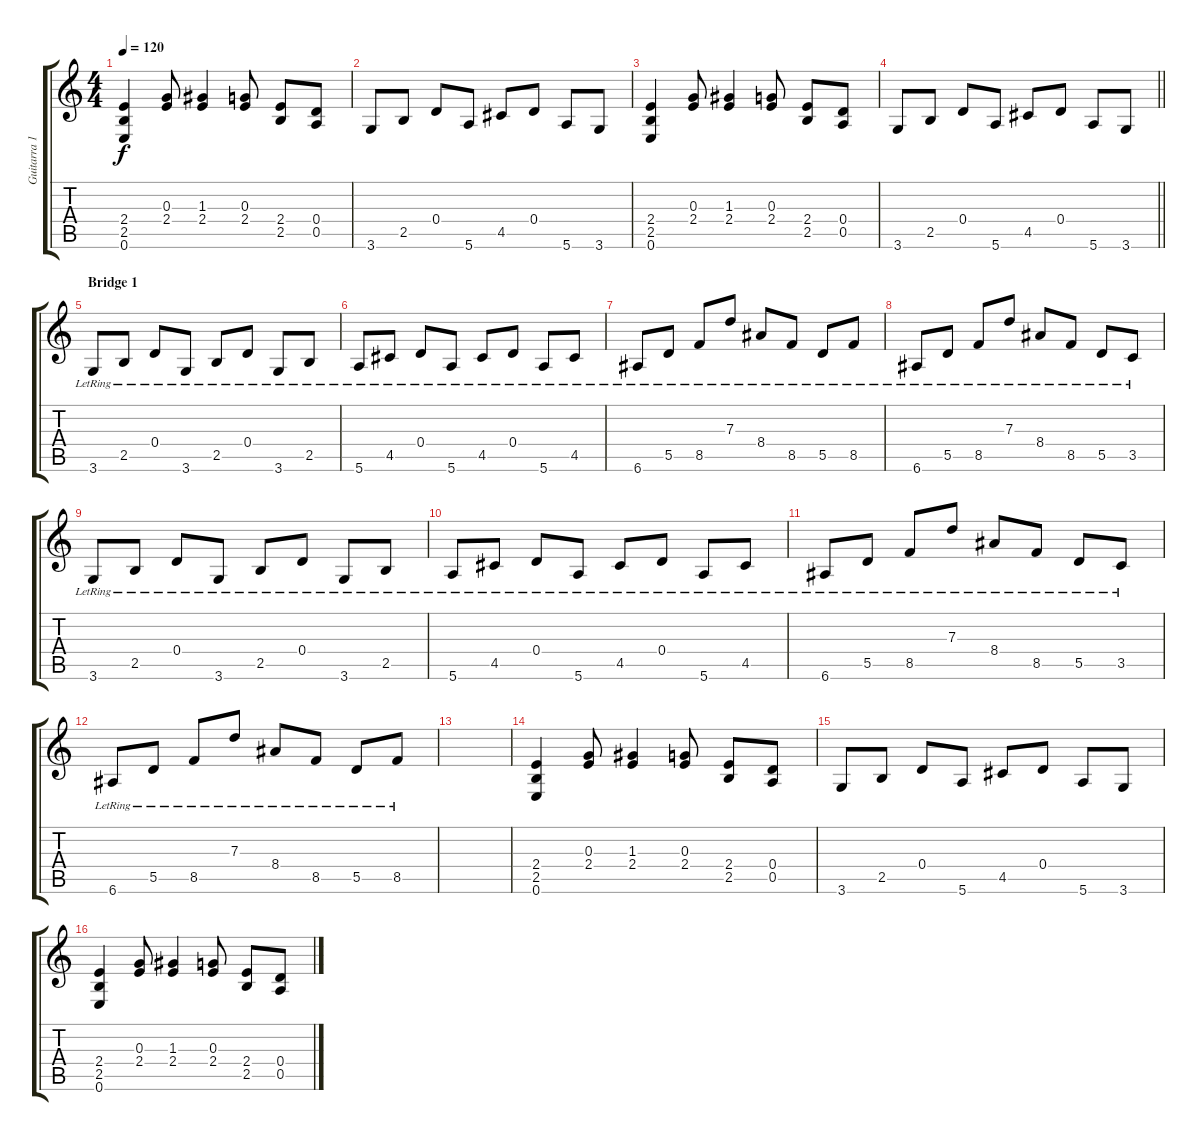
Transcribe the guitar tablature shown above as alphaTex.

\track ("Guitarra 1" "Guitarra 1") {instrument electricguitarclean}
\staff {score tabs}
\tuning (E4 B3 G3 D3 A2 E2) {hide}
\ts (4 4)
\tempo 120
\clef g2
\ks c
(2.4 2.5 0.6).4{dy f} (0.3 2.4).8 (1.3 2.4).4 (0.3 2.4).8 (2.4 2.5).8 (0.4 0.5).8 |
3.6.8 2.5.8 0.4.8 5.6.8 4.5.8 0.4.8 5.6.8 3.6.8 |
(2.4 2.5 0.6).4 (0.3 2.4).8 (1.3 2.4).4 (0.3 2.4).8 (2.4 2.5).8 (0.4 0.5).8 |
\barLineRight lightlight
3.6.8 2.5.8 0.4.8 5.6.8 4.5.8 0.4.8 5.6.8 3.6.8 |
\section ("" "Bridge 1")
3.6{lr}.8{instrument electricguitarmuted} 2.5{lr}.8 0.4{lr}.8 3.6{lr}.8 2.5{lr}.8 0.4{lr}.8 3.6{lr}.8 2.5{lr}.8 |
5.6{lr}.8 4.5{lr}.8 0.4{lr}.8 5.6{lr}.8 4.5{lr}.8 0.4{lr}.8 5.6{lr}.8 4.5{lr}.8 |
6.6{lr}.8 5.5{lr}.8 8.5{lr}.8 7.3{lr}.8 8.4{lr}.8 8.5{lr}.8 5.5{lr}.8 8.5{lr}.8 |
6.6{lr}.8 5.5{lr}.8 8.5{lr}.8 7.3{lr}.8 8.4{lr}.8 8.5{lr}.8 5.5{lr}.8 3.5{lr}.8 |
3.6{lr}.8{instrument electricguitarmuted} 2.5{lr}.8 0.4{lr}.8 3.6{lr}.8 2.5{lr}.8 0.4{lr}.8 3.6{lr}.8 2.5{lr}.8 |
5.6{lr}.8 4.5{lr}.8 0.4{lr}.8 5.6{lr}.8 4.5{lr}.8 0.4{lr}.8 5.6{lr}.8 4.5{lr}.8 |
6.6{lr}.8 5.5{lr}.8 8.5{lr}.8 7.3{lr}.8 8.4{lr}.8 8.5{lr}.8 5.5{lr}.8 3.5{lr}.8 |
6.6{lr}.8 5.5{lr}.8 8.5{lr}.8 7.3{lr}.8 8.4{lr}.8 8.5{lr}.8 5.5{lr}.8 8.5{lr}.8 |
|
(2.4 2.5 0.6).4{instrument electricguitarclean} (0.3 2.4).8 (1.3 2.4).4 (0.3 2.4).8 (2.4 2.5).8 (0.4 0.5).8 |
3.6.8 2.5.8 0.4.8 5.6.8 4.5.8 0.4.8 5.6.8 3.6.8 |
(2.4 2.5 0.6).4 (0.3 2.4).8 (1.3 2.4).4 (0.3 2.4).8 (2.4 2.5).8 (0.4 0.5).8
